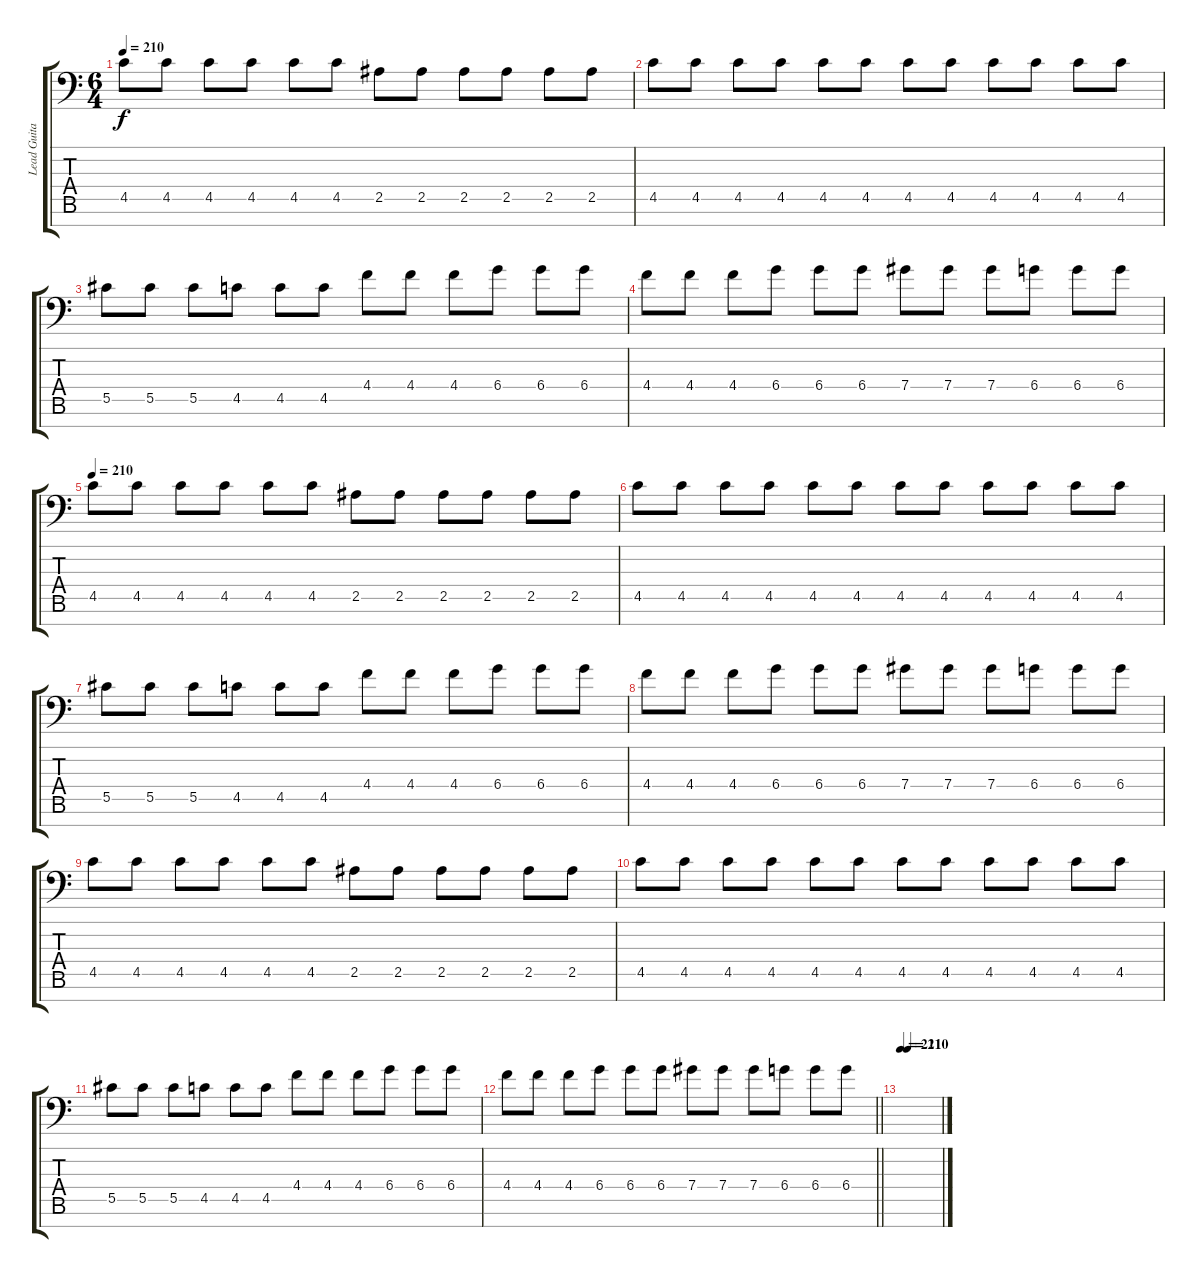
\track ("Lead Guitar" "Lead Guita") {instrument electricguitarclean}
\staff {score tabs}
\tuning (Db4 Ab3 Eb3 Db3 Ab2 Eb2 Ab1) {hide}
\ts (6 4)
\tempo 210
\clef f4
\ks c
4.5.8{dy f} 4.5.8 4.5.8 4.5.8 4.5.8 4.5.8 2.5.8 2.5.8 2.5.8 2.5.8 2.5.8 2.5.8 |
4.5.8 4.5.8 4.5.8 4.5.8 4.5.8 4.5.8 4.5.8 4.5.8 4.5.8 4.5.8 4.5.8 4.5.8 |
5.5.8 5.5.8 5.5.8 4.5.8 4.5.8 4.5.8 4.4.8 4.4.8 4.4.8 6.4.8 6.4.8 6.4.8 |
4.4.8 4.4.8 4.4.8 6.4.8 6.4.8 6.4.8 7.4.8 7.4.8 7.4.8 6.4.8 6.4.8 6.4.8 |
\tempo 210
4.5.8 4.5.8 4.5.8 4.5.8 4.5.8 4.5.8 2.5.8 2.5.8 2.5.8 2.5.8 2.5.8 2.5.8 |
4.5.8 4.5.8 4.5.8 4.5.8 4.5.8 4.5.8 4.5.8 4.5.8 4.5.8 4.5.8 4.5.8 4.5.8 |
5.5.8 5.5.8 5.5.8 4.5.8 4.5.8 4.5.8 4.4.8 4.4.8 4.4.8 6.4.8 6.4.8 6.4.8 |
4.4.8 4.4.8 4.4.8 6.4.8 6.4.8 6.4.8 7.4.8 7.4.8 7.4.8 6.4.8 6.4.8 6.4.8 |
4.5.8 4.5.8 4.5.8 4.5.8 4.5.8 4.5.8 2.5.8 2.5.8 2.5.8 2.5.8 2.5.8 2.5.8 |
4.5.8 4.5.8 4.5.8 4.5.8 4.5.8 4.5.8 4.5.8 4.5.8 4.5.8 4.5.8 4.5.8 4.5.8 |
5.5.8 5.5.8 5.5.8 4.5.8 4.5.8 4.5.8 4.4.8 4.4.8 4.4.8 6.4.8 6.4.8 6.4.8 |
\barLineRight lightlight
4.4.8 4.4.8 4.4.8 6.4.8 6.4.8 6.4.8 7.4.8 7.4.8 7.4.8 6.4.8 6.4.8 6.4.8 |
\section ("" "")
\tempo 211
\tempo (210 0.16666666666666666)
